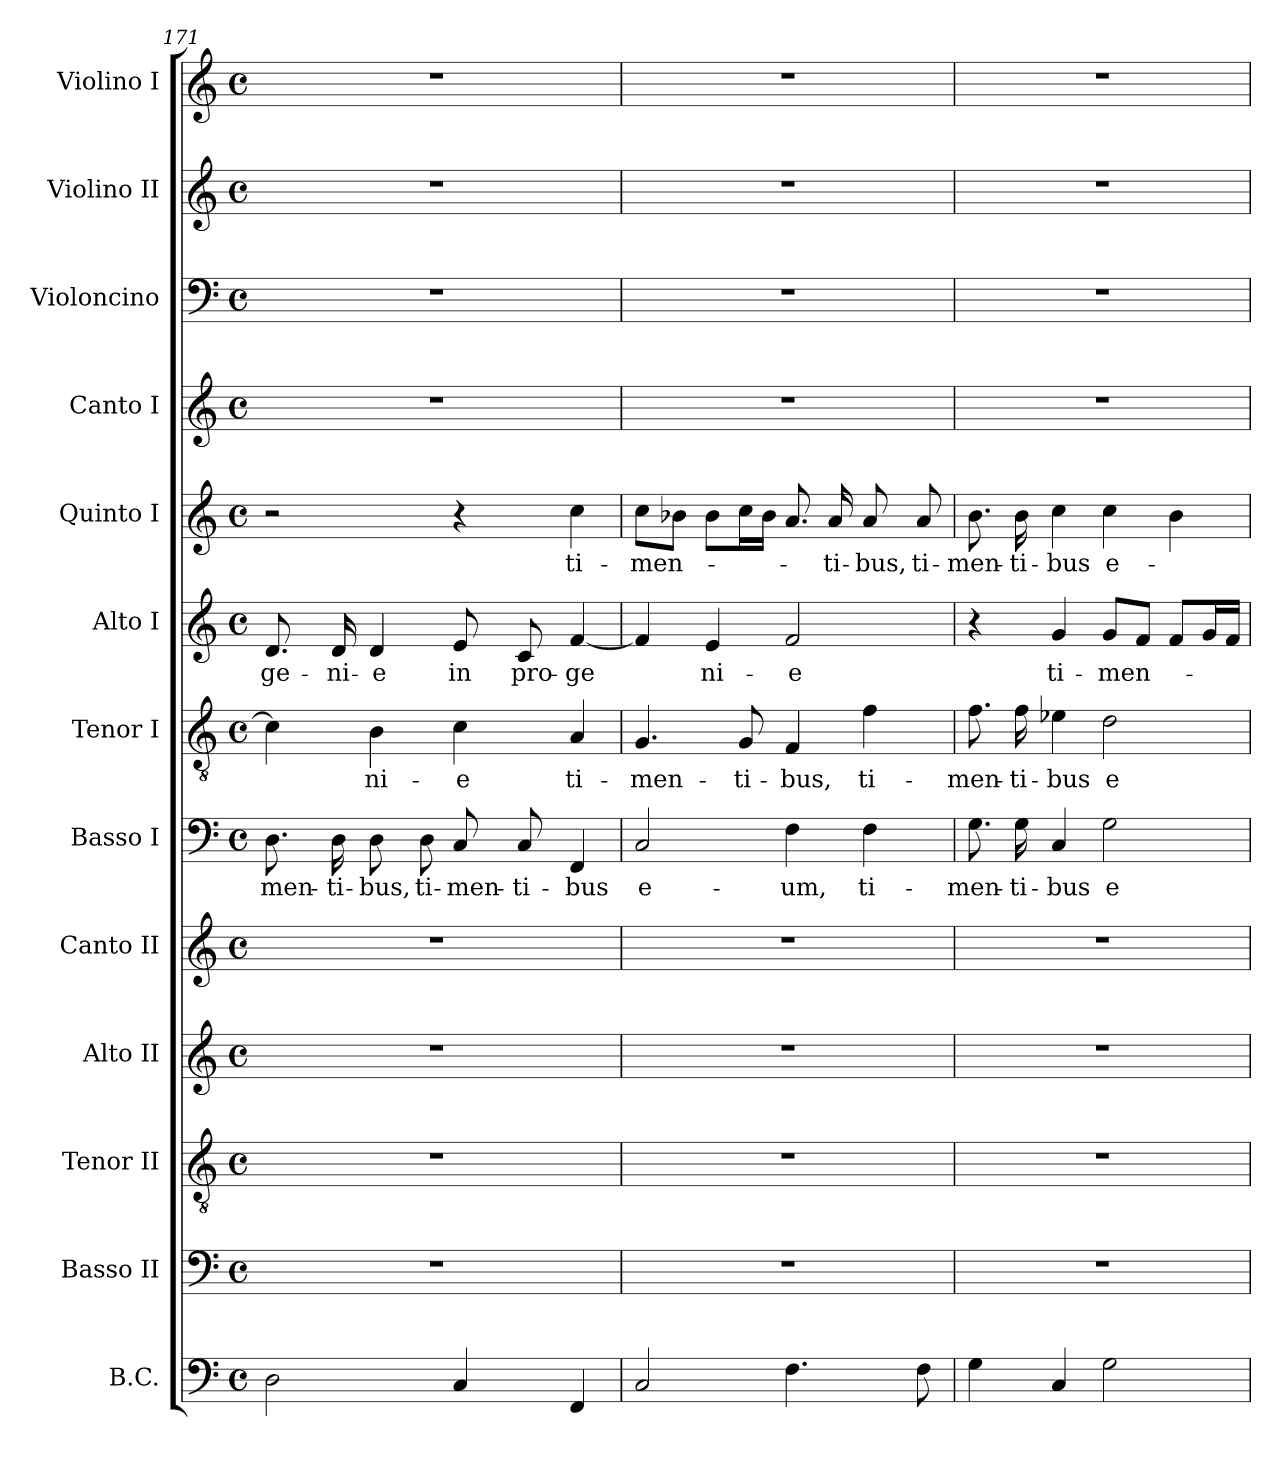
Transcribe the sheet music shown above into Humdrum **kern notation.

**kern	**kern	**kern	**kern	**kern	**kern	**text	**kern	**text	**kern	**text	**kern	**text	**kern	**kern	**kern	**kern
*part13	*part12	*part11	*part10	*part9	*part8	*part8	*part7	*part7	*part6	*part6	*part5	*part5	*part4	*part3	*part2	*part1
*staff13	*staff12	*staff11	*staff10	*staff9	*staff8	*staff8	*staff7	*staff7	*staff6	*staff6	*staff5	*staff5	*staff4	*staff3	*staff2	*staff1
*I"B.C.	*I"Basso II	*I"Tenor II	*I"Alto II	*I"Canto II	*I"Basso I	*	*I"Tenor I	*	*I"Alto I	*	*I"Quinto I	*	*I"Canto I	*I"Violoncino	*I"Violino II	*I"Violino I
*I'BC	*I'B 2	*I'T 2	*I'A 2	*I'C 2	*I'B 1	*	*I'T 1	*	*I'A 1	*	*I'Q 1	*	*I'C 1	*	*I'Vln. II	*I'Vln. I
!!LO:LB:g=z
*clefF4	*clefF4	*clefGv2	*clefG2	*clefG2	*clefF4	*	*clefGv2	*	*clefG2	*	*clefG2	*	*clefG2	*clefF4	*clefG2	*clefG2
*k[]	*k[]	*k[]	*k[]	*k[]	*k[]	*	*k[]	*	*k[]	*	*k[]	*	*k[]	*k[]	*k[]	*k[]
*C:	*C:	*C:	*C:	*C:	*C:	*	*C:	*	*C:	*	*C:	*	*C:	*C:	*C:	*C:
*M4/4	*M4/4	*M4/4	*M4/4	*M4/4	*M4/4	*	*M4/4	*	*M4/4	*	*M4/4	*	*M4/4	*M4/4	*M4/4	*M4/4
*met(c)	*met(c)	*met(c)	*met(c)	*met(c)	*met(c)	*	*met(c)	*	*met(c)	*	*met(c)	*	*met(c)	*met(c)	*met(c)	*met(c)
=171	=171	=171	=171	=171	=171	=171	=171	=171	=171	=171	=171	=171	=171	=171	=171	=171
!	!	!	!	!	!	!LO:LY:b	!	!	!	!	!	!	!	!	!	!
!	!	!	!	!	!	!	!	!	!	!LO:LY:b	!	!	!	!	!	!
2D\	1r	1r	1r	1r	8.D\	-men-	4c\]	.	8.d/	-ge-	2r	.	1r	1r	1r	1r
!	!	!	!	!	!	!LO:LY:b	!	!	!	!	!	!	!	!	!	!
!	!	!	!	!	!	!	!	!	!	!LO:LY:b	!	!	!	!	!	!
.	.	.	.	.	16D\	-ti-	.	.	16d/	-ni-	.	.	.	.	.	.
!	!	!	!	!	!	!LO:LY:b	!	!	!	!	!	!	!	!	!	!
!	!	!	!	!	!	!	!	!LO:LY:b	!	!	!	!	!	!	!	!
!	!	!	!	!	!	!	!	!	!	!LO:LY:b	!	!	!	!	!	!
.	.	.	.	.	8D\	-bus,	4B\	ni-	4d/	-e	.	.	.	.	.	.
!	!	!	!	!	!	!LO:LY:b	!	!	!	!	!	!	!	!	!	!
.	.	.	.	.	8D\	ti-	.	.	.	.	.	.	.	.	.	.
!	!	!	!	!	!	!LO:LY:b	!	!	!	!	!	!	!	!	!	!
!	!	!	!	!	!	!	!	!LO:LY:b	!	!	!	!	!	!	!	!
!	!	!	!	!	!	!	!	!	!	!LO:LY:b	!	!	!	!	!	!
4C/	.	.	.	.	8C/	-men-	4c\	-e	8e/	in	4r	.	.	.	.	.
!	!	!	!	!	!	!LO:LY:b	!	!	!	!	!	!	!	!	!	!
!	!	!	!	!	!	!	!	!	!	!LO:LY:b	!	!	!	!	!	!
.	.	.	.	.	8C/	-ti-	.	.	8c/	pro-	.	.	.	.	.	.
!	!	!	!	!	!	!LO:LY:b	!	!	!	!	!	!	!	!	!	!
!	!	!	!	!	!	!	!	!LO:LY:b	!	!	!	!	!	!	!	!
!	!	!	!	!	!	!	!	!	!	!LO:LY:b	!	!	!	!	!	!
!	!	!	!	!	!	!	!	!	!	!	!	!LO:LY:b	!	!	!	!
4FF/	.	.	.	.	4FF/	-bus	4A/	ti-	[4f/	-ge	4cc\	ti-	.	.	.	.
=172	=172	=172	=172	=172	=172	=172	=172	=172	=172	=172	=172	=172	=172	=172	=172	=172
!	!	!	!	!	!	!LO:LY:b	!	!	!	!	!	!	!	!	!	!
!	!	!	!	!	!	!	!	!LO:LY:b	!	!	!	!	!	!	!	!
!	!	!	!	!	!	!	!	!	!	!	!	!LO:LY:b	!	!	!	!
2C/	1r	1r	1r	1r	2C/	e-	4.G/	-men-	4f/]	.	8cc\L	-men-	1r	1r	1r	1r
.	.	.	.	.	.	.	.	.	.	.	8b-X\J	.	.	.	.	.
!	!	!	!	!	!	!	!	!	!	!LO:LY:b	!	!	!	!	!	!
.	.	.	.	.	.	.	.	.	4e/	ni-	8b-\L	.	.	.	.	.
!	!	!	!	!	!	!	!	!LO:LY:b	!	!	!	!	!	!	!	!
.	.	.	.	.	.	.	8G/	-ti-	.	.	16cc\L	.	.	.	.	.
.	.	.	.	.	.	.	.	.	.	.	16b-\JJ	.	.	.	.	.
!	!	!	!	!	!	!LO:LY:b	!	!	!	!	!	!	!	!	!	!
!	!	!	!	!	!	!	!	!LO:LY:b	!	!	!	!	!	!	!	!
!	!	!	!	!	!	!	!	!	!	!LO:LY:b	!	!	!	!	!	!
4.F\	.	.	.	.	4F\	-um,	4F/	-bus,	2f/	-e	8.a/	.	.	.	.	.
!	!	!	!	!	!	!	!	!	!	!	!	!LO:LY:b	!	!	!	!
.	.	.	.	.	.	.	.	.	.	.	16a/	-ti-	.	.	.	.
!	!	!	!	!	!	!LO:LY:b	!	!	!	!	!	!	!	!	!	!
!	!	!	!	!	!	!	!	!LO:LY:b	!	!	!	!	!	!	!	!
!	!	!	!	!	!	!	!	!	!	!	!	!LO:LY:b	!	!	!	!
.	.	.	.	.	4F\	ti-	4f\	ti-	.	.	8a/	-bus,	.	.	.	.
!	!	!	!	!	!	!	!	!	!	!	!	!LO:LY:b	!	!	!	!
8F\	.	.	.	.	.	.	.	.	.	.	8a/	ti-	.	.	.	.
=173	=173	=173	=173	=173	=173	=173	=173	=173	=173	=173	=173	=173	=173	=173	=173	=173
!	!	!	!	!	!	!LO:LY:b	!	!	!	!	!	!	!	!	!	!
!	!	!	!	!	!	!	!	!LO:LY:b	!	!	!	!	!	!	!	!
!	!	!	!	!	!	!	!	!	!	!	!	!LO:LY:b	!	!	!	!
4G\	1r	1r	1r	1r	8.G\	-men-	8.f\	-men-	4r	.	8.b\	-men-	1r	1r	1r	1r
!	!	!	!	!	!	!LO:LY:b	!	!	!	!	!	!	!	!	!	!
!	!	!	!	!	!	!	!	!LO:LY:b	!	!	!	!	!	!	!	!
!	!	!	!	!	!	!	!	!	!	!	!	!LO:LY:b	!	!	!	!
.	.	.	.	.	16G\	-ti-	16f\	-ti-	.	.	16b\	-ti-	.	.	.	.
!	!	!	!	!	!	!LO:LY:b	!	!	!	!	!	!	!	!	!	!
!	!	!	!	!	!	!	!	!LO:LY:b	!	!	!	!	!	!	!	!
!	!	!	!	!	!	!	!	!	!	!LO:LY:b	!	!	!	!	!	!
!	!	!	!	!	!	!	!	!	!	!	!	!LO:LY:b	!	!	!	!
4C/	.	.	.	.	4C/	-bus	4e-X\	-bus	4g/	ti-	4cc\	-bus	.	.	.	.
!	!	!	!	!	!	!LO:LY:b	!	!	!	!	!	!	!	!	!	!
!	!	!	!	!	!	!	!	!LO:LY:b	!	!	!	!	!	!	!	!
!	!	!	!	!	!	!	!	!	!	!LO:LY:b	!	!	!	!	!	!
!	!	!	!	!	!	!	!	!	!	!	!	!LO:LY:b	!	!	!	!
2G\	.	.	.	.	2G\	e-	2d\	e-	8g/L	-men-	4cc\	e-	.	.	.	.
.	.	.	.	.	.	.	.	.	8f/J	.	.	.	.	.	.	.
.	.	.	.	.	.	.	.	.	8f/L	.	4b\	.	.	.	.	.
.	.	.	.	.	.	.	.	.	16g/L	.	.	.	.	.	.	.
.	.	.	.	.	.	.	.	.	16f/JJ	.	.	.	.	.	.	.
=	=	=	=	=	=	=	=	=	=	=	=	=	=	=	=	=
*-	*-	*-	*-	*-	*-	*-	*-	*-	*-	*-	*-	*-	*-	*-	*-	*-
